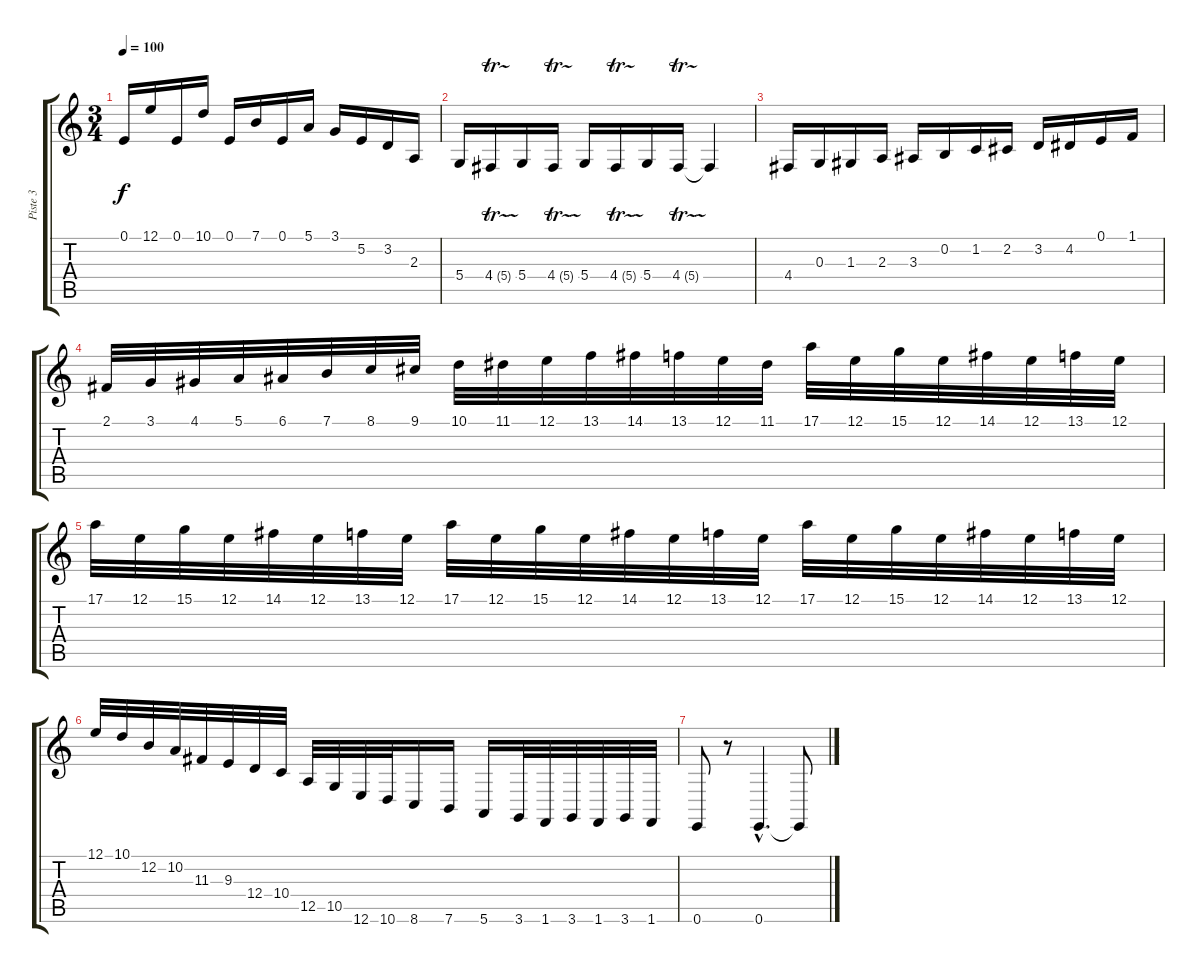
\track ("Piste 3" "Piste 3") {instrument clarinet}
\staff {score tabs}
\tuning (E4 B3 G3 D3 A2 E2) {hide}
\ts (3 4)
\tempo 100
\clef g2
\ks c
0.1.16{dy f} 12.1.16 0.1.16 10.1.16 0.1.16 7.1.16 0.1.16 5.1.16 3.1.16 5.2.16 3.2.16 2.3.16 |
5.4.16 4.4{tr (5 32)}.16 5.4.16 4.4{tr (5 64)}.16 5.4.16 4.4{tr (5 32)}.16 5.4.16 4.4{tr (5 32)}.16 4.4{t}.4 |
4.4.16 0.3.16 1.3.16 2.3.16 3.3.16 0.2.16 1.2.16 2.2.16 3.2.16 4.2.16 0.1.16 1.1.16 |
2.1.32 3.1.32 4.1.32 5.1.32 6.1.32 7.1.32 8.1.32 9.1.32 10.1.32 11.1.32 12.1.32 13.1.32 14.1.32 13.1.32 12.1.32 11.1.32 17.1.32 12.1.32 15.1.32 12.1.32 14.1.32 12.1.32 13.1.32 12.1.32 |
17.1.32 12.1.32 15.1.32 12.1.32 14.1.32 12.1.32 13.1.32 12.1.32 17.1.32 12.1.32 15.1.32 12.1.32 14.1.32 12.1.32 13.1.32 12.1.32 17.1.32 12.1.32 15.1.32 12.1.32 14.1.32 12.1.32 13.1.32 12.1.32 |
12.1.32 10.1.32 12.2.32 10.2.32 11.3.32 9.3.32 12.4.32 10.4.32 12.5.32 10.5.32 12.6.32 10.6.32 8.6.16 7.6.16 5.6.16 3.6.32 1.6.32 3.6.32 1.6.32 3.6.32 1.6.32 |
0.6.8 r.8 0.6{hac}.4{d} 0.6{t}.8
